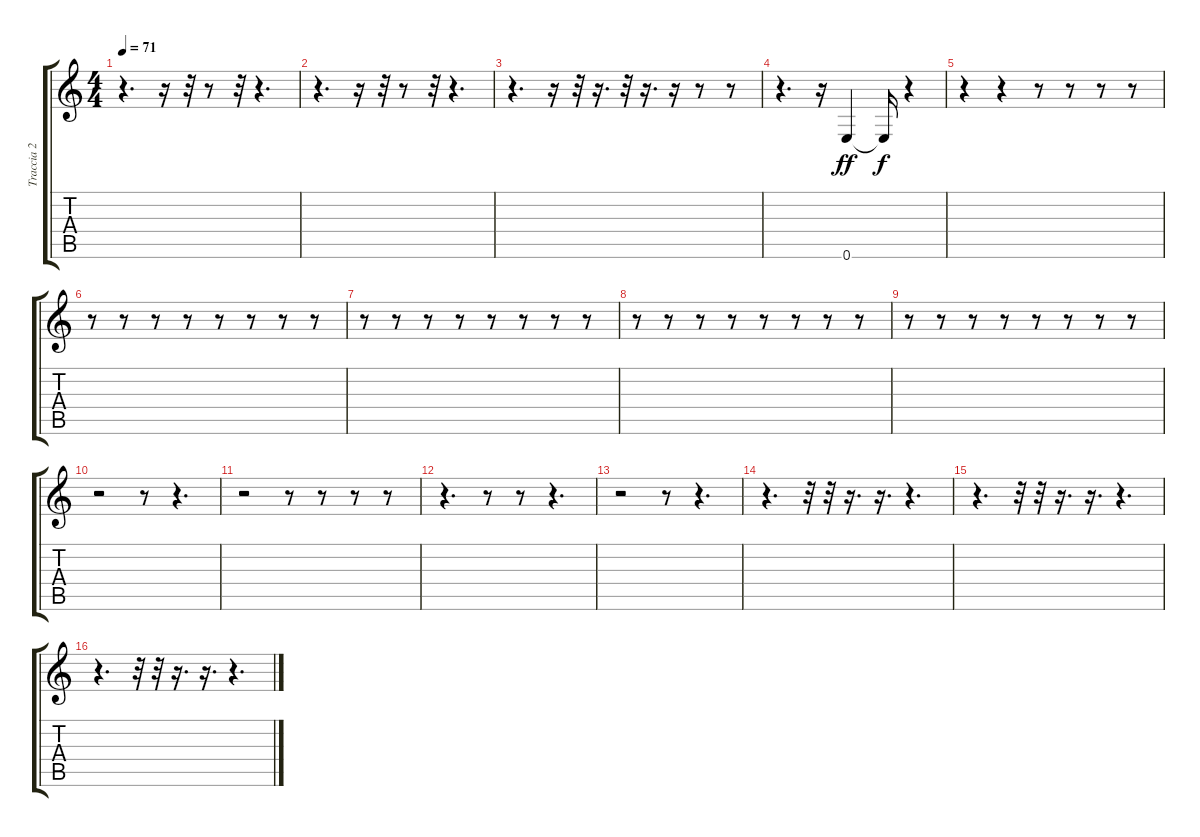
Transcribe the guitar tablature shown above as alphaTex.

\track ("Traccia 2" "Traccia 2") {instrument acousticbass}
\staff {score tabs}
\tuning (E4 B3 G3 D3 A2 E2) {hide}
\ts (4 4)
\tempo 71
\clef g2
\ks c
r.4{d dy f} r.16 r.32 r.8 r.32 r.4{d} |
r.4{d} r.16 r.32 r.8 r.32 r.4{d} |
r.4{d} r.16 r.32 r.16{d} r.32 r.16{d} r.16 r.8 r.8 |
r.4{d} r.16 0.6.4{dy ff} 0.6{t}.16{dy f} r.4 |
r.4 r.4 r.8 r.8 r.8 r.8 |
r.8 r.8 r.8 r.8 r.8 r.8 r.8 r.8 |
r.8 r.8 r.8 r.8 r.8 r.8 r.8 r.8 |
r.8 r.8 r.8 r.8 r.8 r.8 r.8 r.8 |
r.8 r.8 r.8 r.8 r.8 r.8 r.8 r.8 |
r.2 r.8 r.4{d} |
r.2 r.8 r.8 r.8 r.8 |
r.4{d} r.8 r.8 r.4{d} |
r.2 r.8 r.4{d} |
r.4{d} r.32 r.32 r.16{d} r.16{d} r.4{d} |
r.4{d} r.32 r.32 r.16{d} r.16{d} r.4{d} |
r.4{d} r.32 r.32 r.16{d} r.16{d} r.4{d}
